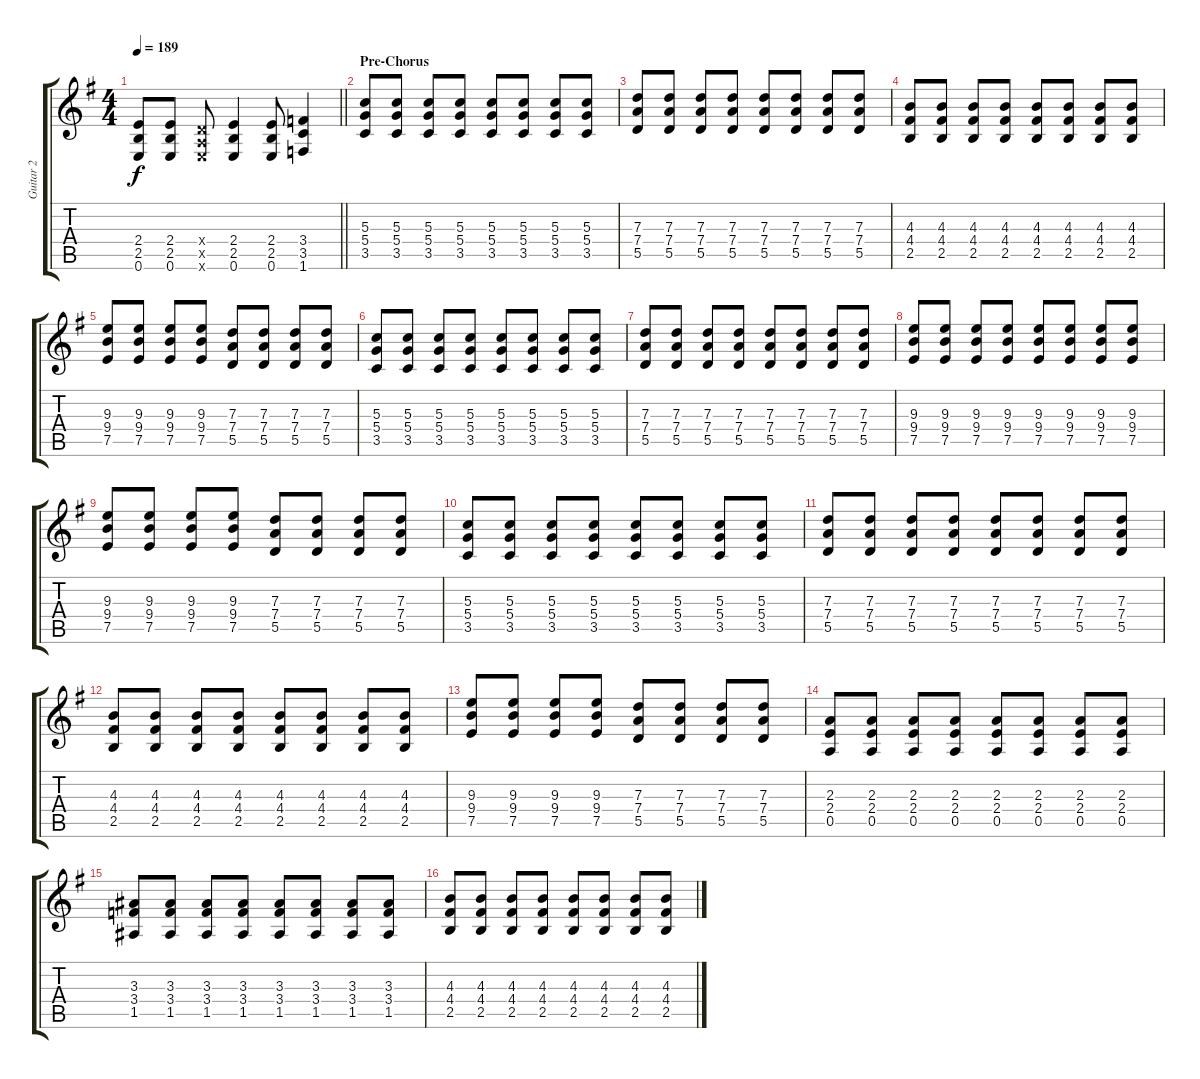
\track ("Guitar 2" "Guitar 2") {instrument distortionguitar}
\staff {score tabs}
\tuning (E4 B3 G3 D3 A2 E2) {hide}
\ts (4 4)
\tempo 189
\clef g2
\barLineRight lightlight
\ks g
(2.4{t} 2.5{t} 0.6{t}).8{dy f} (2.4 2.5 0.6).8 (0.4{x} 0.5{x} 0.6{x}).8 (2.4 2.5 0.6).4 (2.4 2.5 0.6).8 (3.4 3.5 1.6).4 |
\section ("" "Pre-Chorus")
(5.3 5.4 3.5).8{volume 14 balance 8} (5.3 5.4 3.5).8 (5.3 5.4 3.5).8 (5.3 5.4 3.5).8 (5.3 5.4 3.5).8 (5.3 5.4 3.5).8 (5.3 5.4 3.5).8 (5.3 5.4 3.5).8 |
(7.3 7.4 5.5).8 (7.3 7.4 5.5).8 (7.3 7.4 5.5).8 (7.3 7.4 5.5).8 (7.3 7.4 5.5).8 (7.3 7.4 5.5).8 (7.3 7.4 5.5).8 (7.3 7.4 5.5).8 |
(4.3 4.4 2.5).8 (4.3 4.4 2.5).8 (4.3 4.4 2.5).8 (4.3 4.4 2.5).8 (4.3 4.4 2.5).8 (4.3 4.4 2.5).8 (4.3 4.4 2.5).8 (4.3 4.4 2.5).8 |
(9.3 9.4 7.5).8 (9.3 9.4 7.5).8 (9.3 9.4 7.5).8 (9.3 9.4 7.5).8 (7.3 7.4 5.5).8 (7.3 7.4 5.5).8 (7.3 7.4 5.5).8 (7.3 7.4 5.5).8 |
(5.3 5.4 3.5).8 (5.3 5.4 3.5).8 (5.3 5.4 3.5).8 (5.3 5.4 3.5).8 (5.3 5.4 3.5).8 (5.3 5.4 3.5).8 (5.3 5.4 3.5).8 (5.3 5.4 3.5).8 |
(7.3 7.4 5.5).8 (7.3 7.4 5.5).8 (7.3 7.4 5.5).8 (7.3 7.4 5.5).8 (7.3 7.4 5.5).8 (7.3 7.4 5.5).8 (7.3 7.4 5.5).8 (7.3 7.4 5.5).8 |
(9.3 9.4 7.5).8 (9.3 9.4 7.5).8 (9.3 9.4 7.5).8 (9.3 9.4 7.5).8 (9.3 9.4 7.5).8 (9.3 9.4 7.5).8 (9.3 9.4 7.5).8 (9.3 9.4 7.5).8 |
(9.3 9.4 7.5).8 (9.3 9.4 7.5).8 (9.3 9.4 7.5).8 (9.3 9.4 7.5).8 (7.3 7.4 5.5).8 (7.3 7.4 5.5).8 (7.3 7.4 5.5).8 (7.3 7.4 5.5).8 |
(5.3 5.4 3.5).8 (5.3 5.4 3.5).8 (5.3 5.4 3.5).8 (5.3 5.4 3.5).8 (5.3 5.4 3.5).8 (5.3 5.4 3.5).8 (5.3 5.4 3.5).8 (5.3 5.4 3.5).8 |
(7.3 7.4 5.5).8 (7.3 7.4 5.5).8 (7.3 7.4 5.5).8 (7.3 7.4 5.5).8 (7.3 7.4 5.5).8 (7.3 7.4 5.5).8 (7.3 7.4 5.5).8 (7.3 7.4 5.5).8 |
(4.3 4.4 2.5).8 (4.3 4.4 2.5).8 (4.3 4.4 2.5).8 (4.3 4.4 2.5).8 (4.3 4.4 2.5).8 (4.3 4.4 2.5).8 (4.3 4.4 2.5).8 (4.3 4.4 2.5).8 |
(9.3 9.4 7.5).8 (9.3 9.4 7.5).8 (9.3 9.4 7.5).8 (9.3 9.4 7.5).8 (7.3 7.4 5.5).8 (7.3 7.4 5.5).8 (7.3 7.4 5.5).8 (7.3 7.4 5.5).8 |
(2.3 2.4 0.5).8 (2.3 2.4 0.5).8 (2.3 2.4 0.5).8 (2.3 2.4 0.5).8 (2.3 2.4 0.5).8 (2.3 2.4 0.5).8 (2.3 2.4 0.5).8 (2.3 2.4 0.5).8 |
(3.3 3.4 1.5).8 (3.3 3.4 1.5).8 (3.3 3.4 1.5).8 (3.3 3.4 1.5).8 (3.3 3.4 1.5).8 (3.3 3.4 1.5).8 (3.3 3.4 1.5).8 (3.3 3.4 1.5).8 |
(4.3 4.4 2.5).8 (4.3 4.4 2.5).8 (4.3 4.4 2.5).8 (4.3 4.4 2.5).8 (4.3 4.4 2.5).8 (4.3 4.4 2.5).8 (4.3 4.4 2.5).8 (4.3 4.4 2.5).8
